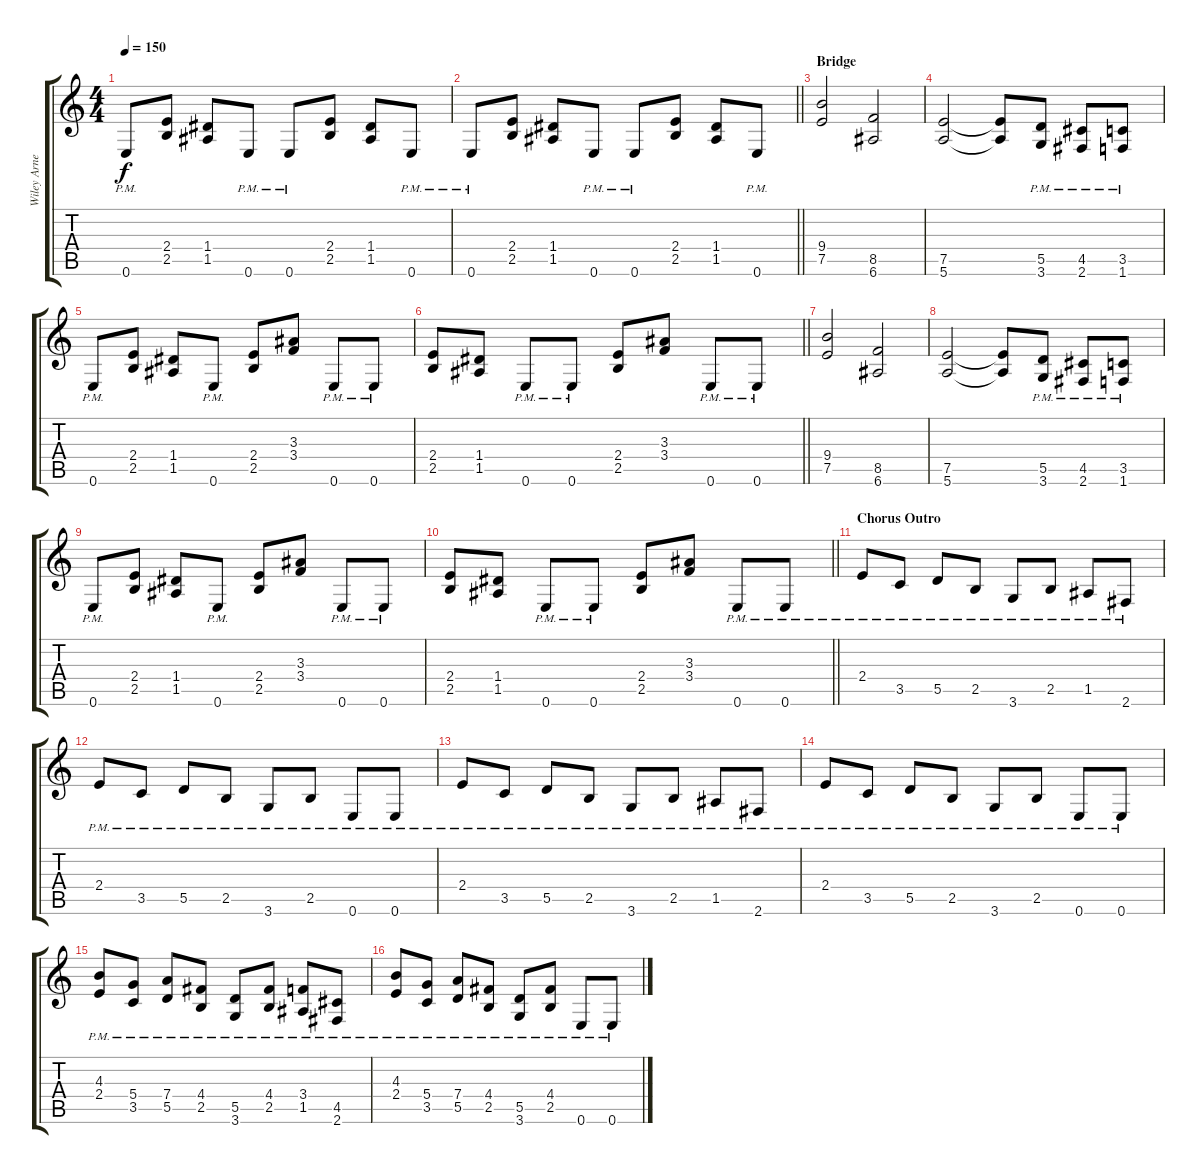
\track ("Wiley Arnett" "Wiley Arne") {instrument overdrivenguitar}
\staff {score tabs}
\tuning (E4 B3 G3 D3 A2 E2) {hide}
\ts (4 4)
\tempo 150
\clef g2
\ks c
0.6{pm}.8{dy f} (2.4 2.5).8 (1.4 1.5).8 0.6{pm}.8 0.6{pm}.8 (2.4 2.5).8 (1.4 1.5).8 0.6{pm}.8 |
\barLineRight lightlight
0.6{pm}.8 (2.4 2.5).8 (1.4 1.5).8 0.6{pm}.8 0.6{pm}.8 (2.4 2.5).8 (1.4 1.5).8 0.6{pm}.8 |
\section ("" "Bridge")
(9.4 7.5).2 (8.5 6.6).2 |
(7.5 5.6).2 (7.5{t} 5.6{t}).8 (5.5{pm} 3.6{pm}).8 (4.5{pm} 2.6{pm}).8 (3.5{pm} 1.6{pm}).8 |
0.6{pm}.8 (2.4 2.5).8 (1.4 1.5).8 0.6{pm}.8 (2.4 2.5).8 (3.3 3.4).8 0.6{pm}.8 0.6{pm}.8 |
\barLineRight lightlight
(2.4 2.5).8 (1.4 1.5).8 0.6{pm}.8 0.6{pm}.8 (2.4 2.5).8 (3.3 3.4).8 0.6{pm}.8 0.6{pm}.8 |
(9.4 7.5).2 (8.5 6.6).2 |
(7.5 5.6).2 (7.5{t} 5.6{t}).8 (5.5{pm} 3.6{pm}).8 (4.5{pm} 2.6{pm}).8 (3.5{pm} 1.6{pm}).8 |
0.6{pm}.8 (2.4 2.5).8 (1.4 1.5).8 0.6{pm}.8 (2.4 2.5).8 (3.3 3.4).8 0.6{pm}.8 0.6{pm}.8 |
\barLineRight lightlight
(2.4 2.5).8 (1.4 1.5).8 0.6{pm}.8 0.6{pm}.8 (2.4 2.5).8 (3.3 3.4).8 0.6{pm}.8 0.6{pm}.8 |
\section ("" "Chorus Outro")
2.4{pm}.8 3.5{pm}.8 5.5{pm}.8 2.5{pm}.8 3.6{pm}.8 2.5{pm}.8 1.5{pm}.8 2.6{pm}.8 |
2.4{pm}.8 3.5{pm}.8 5.5{pm}.8 2.5{pm}.8 3.6{pm}.8 2.5{pm}.8 0.6{pm}.8 0.6{pm}.8 |
2.4{pm}.8 3.5{pm}.8 5.5{pm}.8 2.5{pm}.8 3.6{pm}.8 2.5{pm}.8 1.5{pm}.8 2.6{pm}.8 |
2.4{pm}.8 3.5{pm}.8 5.5{pm}.8 2.5{pm}.8 3.6{pm}.8 2.5{pm}.8 0.6{pm}.8 0.6{pm}.8 |
(4.3{pm} 2.4{pm}).8 (5.4{pm} 3.5{pm}).8 (7.4{pm} 5.5{pm}).8 (4.4{pm} 2.5{pm}).8 (5.5{pm} 3.6{pm}).8 (4.4{pm} 2.5{pm}).8 (3.4{pm} 1.5{pm}).8 (4.5{pm} 2.6{pm}).8 |
(4.3{pm} 2.4{pm}).8 (5.4{pm} 3.5{pm}).8 (7.4{pm} 5.5{pm}).8 (4.4{pm} 2.5{pm}).8 (5.5{pm} 3.6{pm}).8 (4.4{pm} 2.5{pm}).8 0.6{pm}.8 0.6{pm}.8
